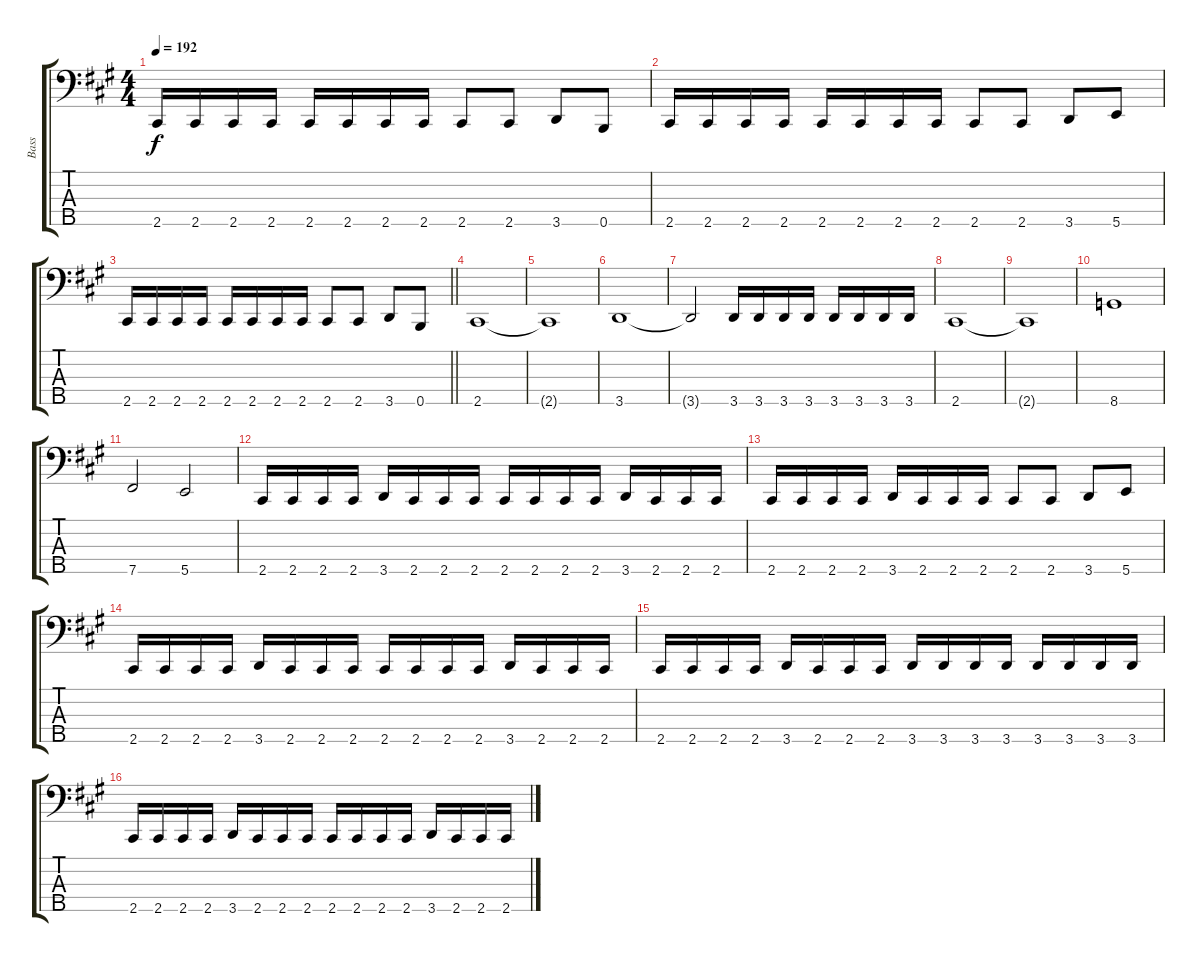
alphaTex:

\track ("Bass" "Bass") {instrument electricbasspick}
\staff {score tabs}
\tuning (Gb2 D2 A1 E1 B0) {hide}
\ts (4 4)
\tempo 192
\clef f4
\ks f#minor
2.5.16{dy f} 2.5.16 2.5.16 2.5.16 2.5.16 2.5.16 2.5.16 2.5.16 2.5.8 2.5.8 3.5.8 0.5.8 |
2.5.16 2.5.16 2.5.16 2.5.16 2.5.16 2.5.16 2.5.16 2.5.16 2.5.8 2.5.8 3.5.8 5.5.8 |
\barLineRight lightlight
2.5.16 2.5.16 2.5.16 2.5.16 2.5.16 2.5.16 2.5.16 2.5.16 2.5.8 2.5.8 3.5.8 0.5.8 |
2.5.1 |
2.5{t}.1 |
3.5.1 |
3.5{t}.2 3.5.16 3.5.16 3.5.16 3.5.16 3.5.16 3.5.16 3.5.16 3.5.16 |
2.5.1 |
2.5{t}.1 |
8.5.1 |
7.5.2 5.5.2 |
2.5.16 2.5.16 2.5.16 2.5.16 3.5.16 2.5.16 2.5.16 2.5.16 2.5.16 2.5.16 2.5.16 2.5.16 3.5.16 2.5.16 2.5.16 2.5.16 |
2.5.16 2.5.16 2.5.16 2.5.16 3.5.16 2.5.16 2.5.16 2.5.16 2.5.8 2.5.8 3.5.8 5.5.8 |
2.5.16 2.5.16 2.5.16 2.5.16 3.5.16 2.5.16 2.5.16 2.5.16 2.5.16 2.5.16 2.5.16 2.5.16 3.5.16 2.5.16 2.5.16 2.5.16 |
2.5.16 2.5.16 2.5.16 2.5.16 3.5.16 2.5.16 2.5.16 2.5.16 3.5.16 3.5.16 3.5.16 3.5.16 3.5.16 3.5.16 3.5.16 3.5.16 |
2.5.16 2.5.16 2.5.16 2.5.16 3.5.16 2.5.16 2.5.16 2.5.16 2.5.16 2.5.16 2.5.16 2.5.16 3.5.16 2.5.16 2.5.16 2.5.16
